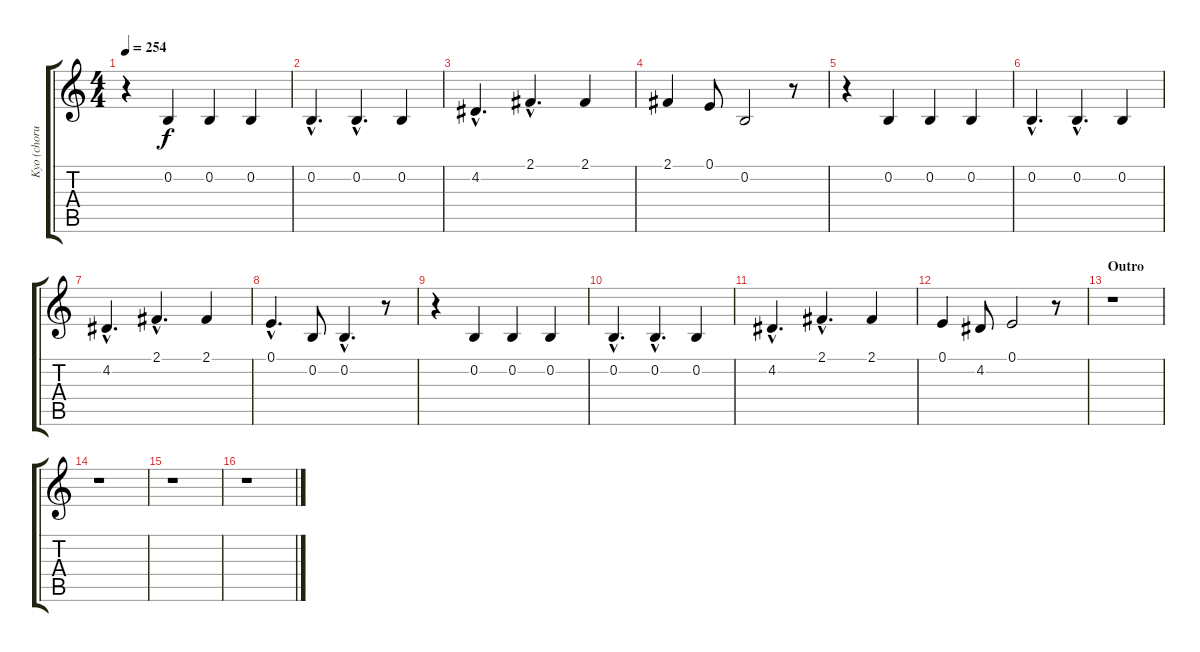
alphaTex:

\track ("Kyo (chorus)" "Kyo (choru") {instrument altosax}
\staff {score tabs}
\tuning (E4 B3 G3 D3 A2 E2) {hide}
\ts (4 4)
\tempo 254
\clef g2
\ks c
r.4{dy f} 0.2.4 0.2.4 0.2.4 |
0.2{hac}.4{d} 0.2{hac}.4{d} 0.2.4 |
4.2{hac}.4{d} 2.1{hac}.4{d} 2.1.4 |
2.1.4 0.1.8 0.2.2 r.8 |
r.4 0.2.4 0.2.4 0.2.4 |
0.2{hac}.4{d} 0.2{hac}.4{d} 0.2.4 |
4.2{hac}.4{d} 2.1{hac}.4{d} 2.1.4 |
0.1{hac}.4{d} 0.2.8 0.2{hac}.4{d} r.8 |
r.4 0.2.4 0.2.4 0.2.4 |
0.2{hac}.4{d} 0.2{hac}.4{d} 0.2.4 |
4.2{hac}.4{d} 2.1{hac}.4{d} 2.1.4 |
0.1.4 4.2.8 0.1.2 r.8 |
\section ("" "Outro")
r.1{volume 14 balance 16} |
r.1 |
r.1 |
r.1
